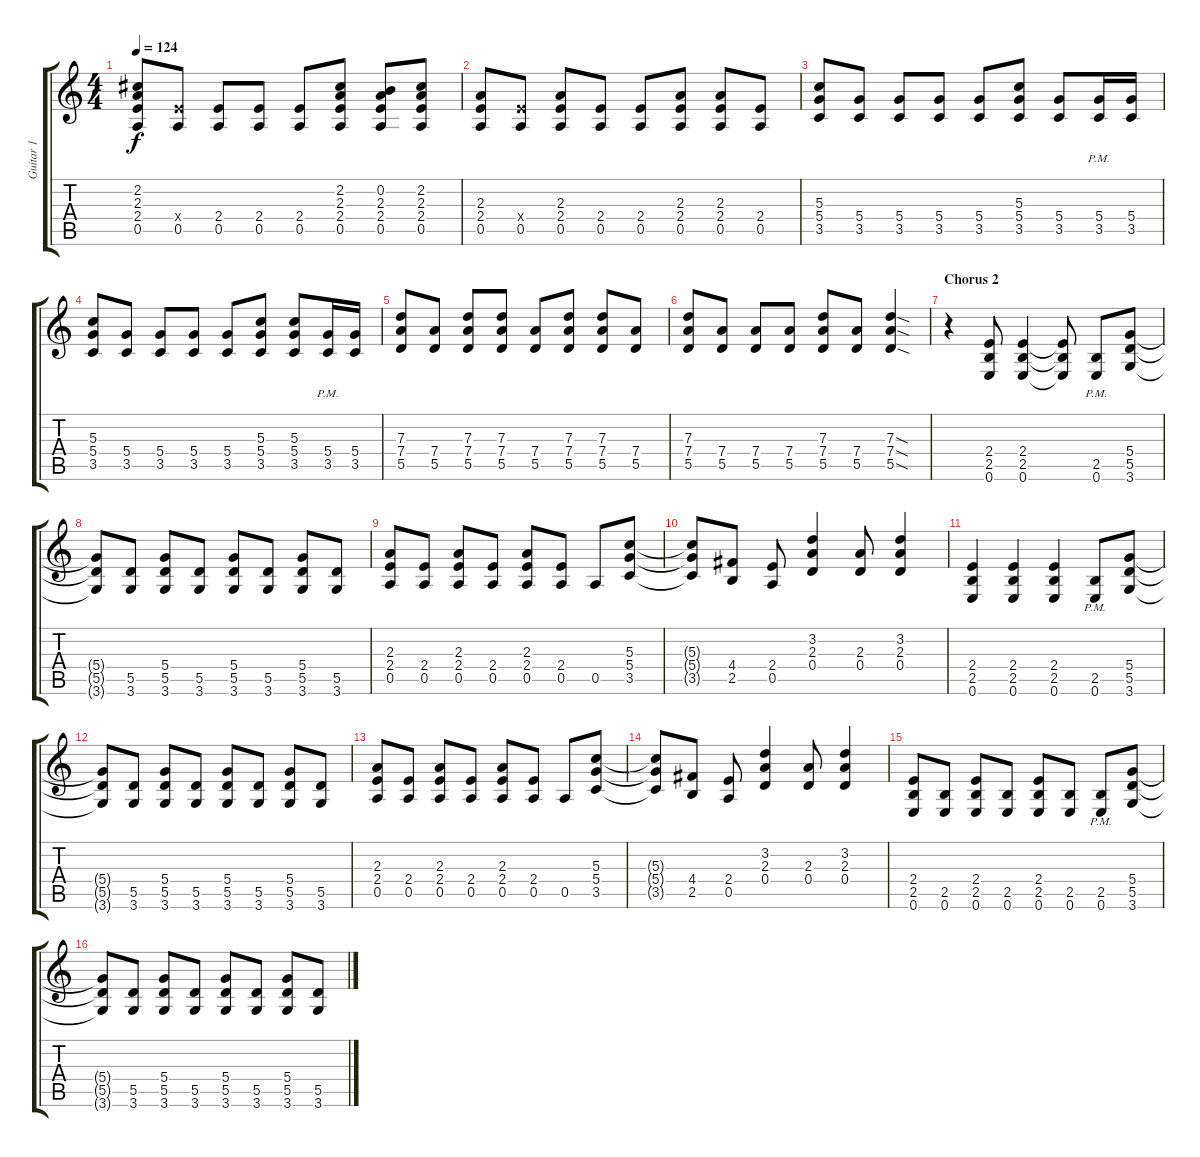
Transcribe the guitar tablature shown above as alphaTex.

\track ("Guitar 1" "Guitar 1") {instrument overdrivenguitar}
\staff {score tabs}
\tuning (E4 B3 G3 D3 A2 E2) {hide}
\ts (4 4)
\tempo 124
\clef g2
\ks c
(2.2 2.3 2.4 0.5).8{dy f} (2.4{x} 0.5).8 (2.4 0.5).8 (2.4 0.5).8 (2.4 0.5).8 (2.2 2.3 2.4 0.5).8 (0.2 2.3 2.4 0.5).8 (2.2 2.3 2.4 0.5).8 |
(2.3 2.4 0.5).8 (2.4{x} 0.5).8 (2.3 2.4 0.5).8 (2.4 0.5).8 (2.4 0.5).8 (2.3 2.4 0.5).8 (2.3 2.4 0.5).8 (2.4 0.5).8 |
(5.3 5.4 3.5).8 (5.4 3.5).8 (5.4 3.5).8 (5.4 3.5).8 (5.4 3.5).8 (5.3 5.4 3.5).8 (5.4 3.5).8 (5.4{pm} 3.5{pm}).16 (5.4 3.5).16 |
(5.3 5.4 3.5).8 (5.4 3.5).8 (5.4 3.5).8 (5.4 3.5).8 (5.4 3.5).8 (5.3 5.4 3.5).8 (5.3 5.4 3.5).8 (5.4{pm} 3.5{pm}).16 (5.4 3.5).16 |
(7.3 7.4 5.5).8 (7.4 5.5).8 (7.3 7.4 5.5).8 (7.3 7.4 5.5).8 (7.4 5.5).8 (7.3 7.4 5.5).8 (7.3 7.4 5.5).8 (7.4 5.5).8 |
(7.3 7.4 5.5).8 (7.4 5.5).8 (7.4 5.5).8 (7.4 5.5).8 (7.3 7.4 5.5).8 (7.4 5.5).8 (7.3{sod} 7.4{sod} 5.5{sod}).4 |
\section ("" "Chorus 2")
r.4{volume 10} (2.4 2.5 0.6).8 (2.4 2.5 0.6).4 (2.4{t} 2.5{t} 0.6{t}).8 (2.5{pm} 0.6{pm}).8 (5.4 5.5 3.6).8 |
(5.4{t} 5.5{t} 3.6{t}).8 (5.5 3.6).8 (5.4 5.5 3.6).8 (5.5 3.6).8 (5.4 5.5 3.6).8 (5.5 3.6).8 (5.4 5.5 3.6).8 (5.5 3.6).8 |
(2.3 2.4 0.5).8 (2.4 0.5).8 (2.3 2.4 0.5).8 (2.4 0.5).8 (2.3 2.4 0.5).8 (2.4 0.5).8 0.5.8 (5.3 5.4 3.5).8 |
(5.3{t} 5.4{t} 3.5{t}).8 (4.4 2.5).8 (2.4 0.5).8 (3.2 2.3 0.4).4 (2.3 0.4).8 (3.2 2.3 0.4).4 |
(2.4 2.5 0.6).4 (2.4 2.5 0.6).4 (2.4 2.5 0.6).4 (2.5{pm} 0.6{pm}).8 (5.4 5.5 3.6).8 |
(5.4{t} 5.5{t} 3.6{t}).8 (5.5 3.6).8 (5.4 5.5 3.6).8 (5.5 3.6).8 (5.4 5.5 3.6).8 (5.5 3.6).8 (5.4 5.5 3.6).8 (5.5 3.6).8 |
(2.3 2.4 0.5).8 (2.4 0.5).8 (2.3 2.4 0.5).8 (2.4 0.5).8 (2.3 2.4 0.5).8 (2.4 0.5).8 0.5.8 (5.3 5.4 3.5).8 |
(5.3{t} 5.4{t} 3.5{t}).8 (4.4 2.5).8 (2.4 0.5).8 (3.2 2.3 0.4).4 (2.3 0.4).8 (3.2 2.3 0.4).4 |
(2.4 2.5 0.6).8 (2.5 0.6).8 (2.4 2.5 0.6).8 (2.5 0.6).8 (2.4 2.5 0.6).8 (2.5 0.6).8 (2.5{pm} 0.6{pm}).8 (5.4 5.5 3.6).8 |
(5.4{t} 5.5{t} 3.6{t}).8 (5.5 3.6).8 (5.4 5.5 3.6).8 (5.5 3.6).8 (5.4 5.5 3.6).8 (5.5 3.6).8 (5.4 5.5 3.6).8 (5.5 3.6).8
